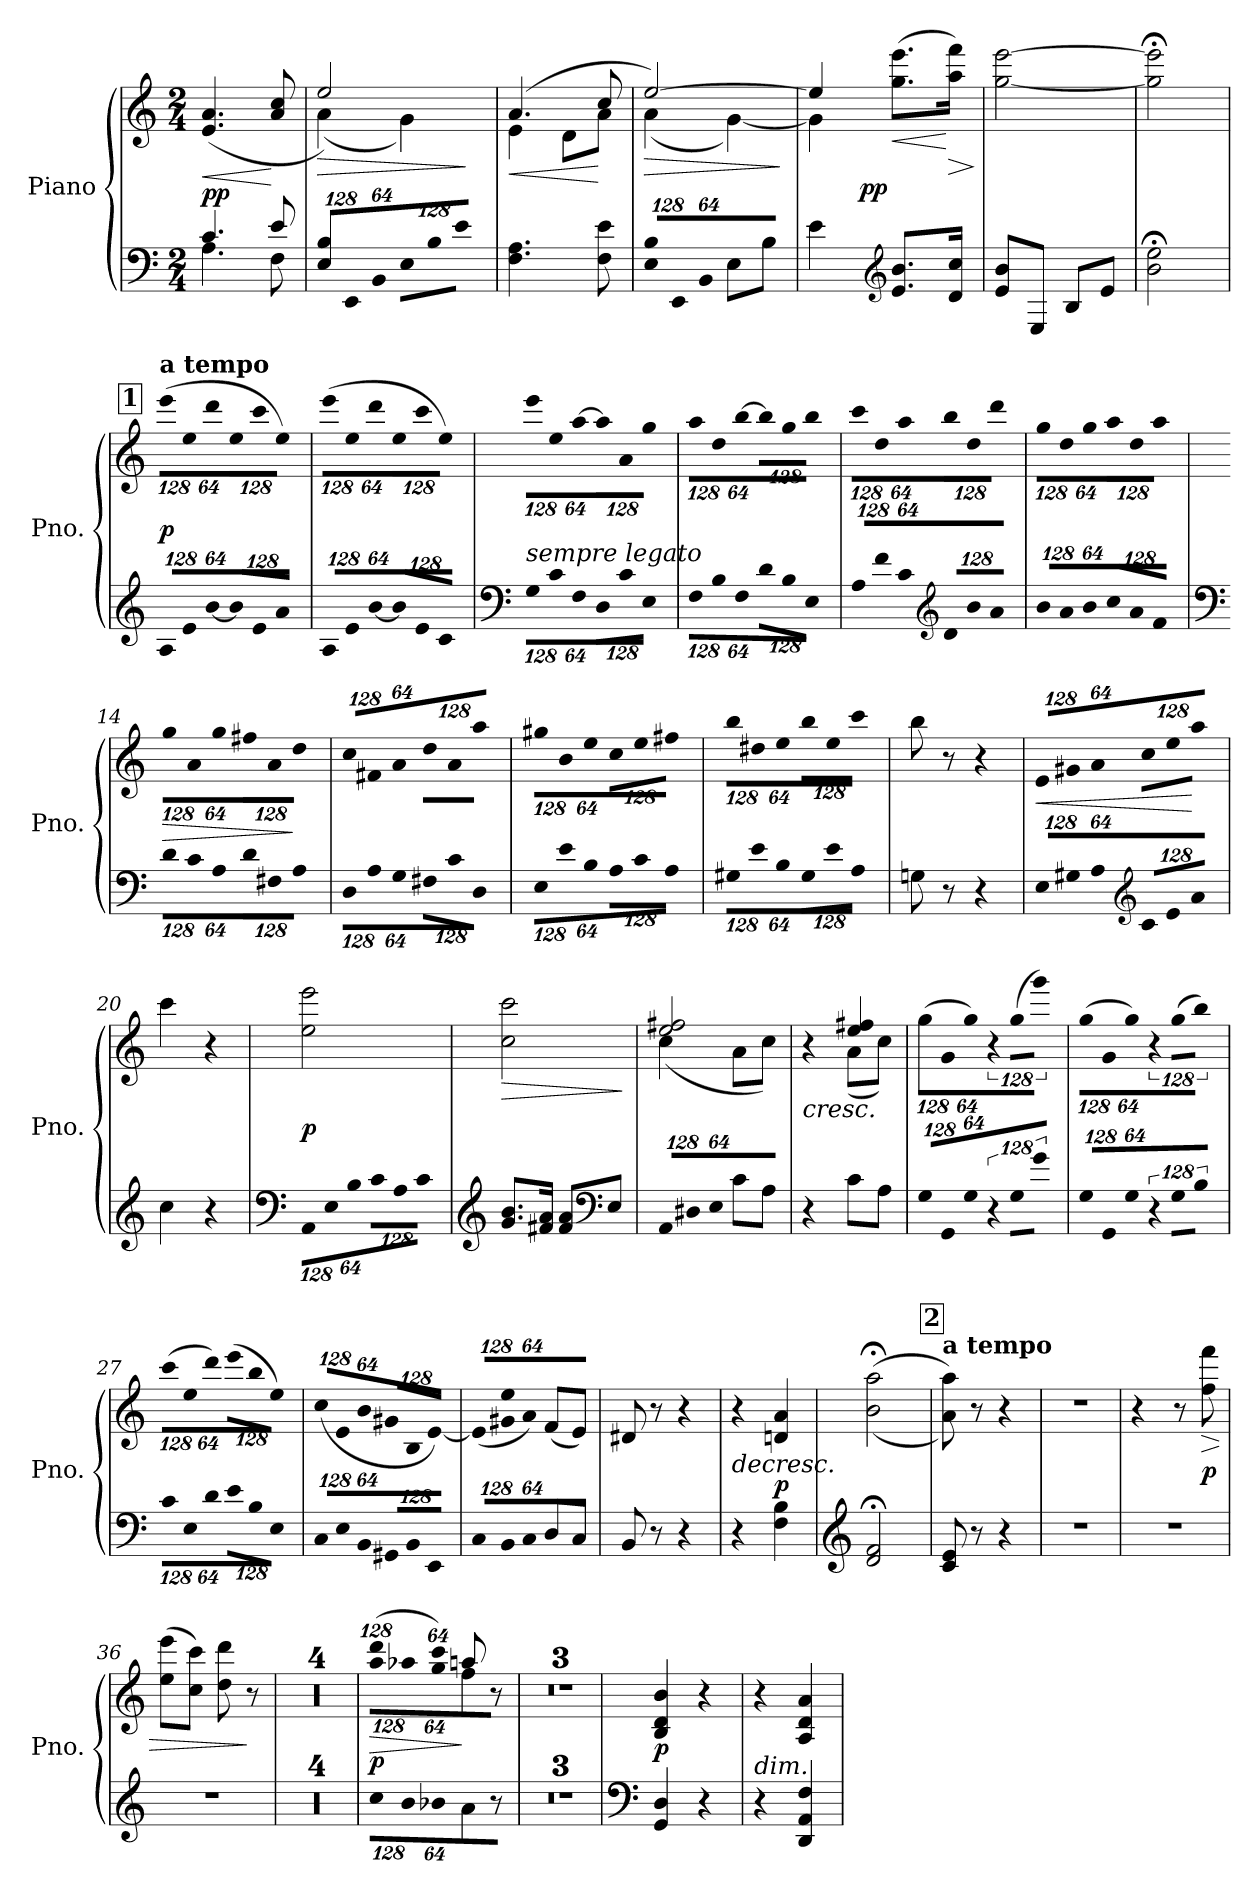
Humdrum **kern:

**kern	**kern	**dynam
*part1	*part1	*part1
*staff2	*staff1	*staff1/2
*I"Piano	*	*
*I'Pno.	*	*
!!LO:PB:g=z
*clefF4	*clefG2	*
*k[]	*k[]	*
*C:	*C:	*
*M2/4	*M2/4	*
*MM52	*MM52	*
=1	=1	=1
*^	*	*
!	!	!	!LO:HP:b
4.ci/	4.Ai\	(4.ei/ 4.ai	< pp
8ei/	8Fi\	8ai/ 8cci	[
*v	*v	*	*
=2	=2	=2
*Xbrackettup	*	*
*^	*	*
!LO:N:vis=8	!	!	!LO:HP:b
*v	*v	*^	*
1024%85Ei/ 1024%85BiL	2eei/)	(4ai\	>
!LO:N:vis=8	!	!	!
1024%85EEi/	.	.	.
!LO:N:vis=8	!	!	!
512%43BBi/J	.	.	.
!LO:N:vis=8	!	!	!
1024%85Ei\L	.	4gi\)	.
!LO:N:vis=8	!	!	!
1024%85Bi\	.	.	.
!LO:N:vis=8	!	!	!
512%43ei\J	.	.	.
*	*v	*v	*
.	.	]
=3	=3	=3
!	!	!LO:HP:b
*	*^	*
4.Fi\ 4.Ai	(4.ai/	4ei\	<
.	.	8di\L	.
8Fi\ 8ei	8cci/	8ai\J	[
=4	=4	=4	=4
!LO:N:vis=8	!	!	!LO:HP:b
1024%85Ei/ 1024%85BiL	[2eei/)	(4ai\	>
!LO:N:vis=8	!	!	!
1024%85EEi/	.	.	.
!LO:N:vis=8	!	!	!
512%43BBi/J	.	.	.
8Ei\L	.	[4gi\)	.
8Bi\J	.	.	.
*	*v	*v	*
.	.	]
=5	=5	=5
*	*^	*
*	*	*^	*
4ei\	4eei/]	4gi\]	8ryy	.
.	.	.	64ryy	.
.	.	.	256.ryy	.
.	.	.	4ryy	pp
*clefG2	*	*	*	*
!	!	!	!	!LO:HP:b
8.ei/ 8.biL	(8.ggi\ 8.eeeiL	4ryy	.	<
.	.	.	16ryy	.
!	!	!	!	!LO:HP:n=1:b
16di/ 16cciJk	16aai\ 16fffiJk)	.	.	[ >
.	.	.	32ryy	.
.	.	.	128ryy	.
.	.	.	512ryy	.
.	.	.	.	]
!!LO:LB:g=z
=6	=6	=6	=6	=6
!	!LO:TX:a:B:t=rit.	!	!	!
*	*v	*v	*v	*
8ei/ 8biL	[2ggi\ [2eeei	.
8Ei/J	.	.
8Bi/L	.	.
8ei/J	.	.
=7	=7	=7
2bi\; 2eei;	2ggi\]; 2eeei];	.
!!LO:REH:place=s1:B:color=#000000:enc=box:fs=13.9518:t=1
=8	=8	=8
!LO:N:vis=8	!	!
*	*Xbrackettup	*
!	!LO:TX:a:B:t=a tempo	!
!	!LO:N:vis=8	!
1024%85Ai/L	(1024%85eeei\L	p
!LO:N:vis=8	!LO:N:vis=8	!
1024%85ei/	1024%85eei\	.
!LO:N:vis=8	!LO:N:vis=8	!
[512%43bi/J	512%43dddi\J	.
!LO:N:vis=8	!LO:N:vis=8	!
1024%85bi/L]	1024%85eei\L	.
!LO:N:vis=8	!LO:N:vis=8	!
1024%85ei/	1024%85ccci\	.
!LO:N:vis=8	!LO:N:vis=8	!
512%43ai/J	512%43eei\J)	.
=9	=9	=9
!LO:N:vis=8	!LO:N:vis=8	!
1024%85Ai/L	(1024%85eeei\L	.
!LO:N:vis=8	!LO:N:vis=8	!
1024%85ei/	1024%85eei\	.
!LO:N:vis=8	!LO:N:vis=8	!
[512%43bi/J	512%43dddi\J	.
!LO:N:vis=8	!LO:N:vis=8	!
1024%85bi/L]	1024%85eei\L	.
!LO:N:vis=8	!LO:N:vis=8	!
1024%85ei/	1024%85ccci\	.
!LO:N:vis=8	!LO:N:vis=8	!
512%43ci/J	512%43eei\J)	.
=10	=10	=10
*clefF4	*	*
!LO:TX:a:i:t=sempre legato	!	!
!LO:N:vis=8	!LO:N:vis=8	!
1024%85Gi\L	1024%85eeei\L	.
!LO:N:vis=8	!LO:N:vis=8	!
1024%85ci\	1024%85eei\	.
!LO:N:vis=8	!LO:N:vis=8	!
512%43Fi\J	[512%43aai\J	.
!LO:N:vis=8	!LO:N:vis=8	!
1024%85Di\L	1024%85aai\L]	.
!LO:N:vis=8	!LO:N:vis=8	!
1024%85ci\	1024%85ai\	.
!LO:N:vis=8	!LO:N:vis=8	!
512%43Ei\J	512%43ggi\J	.
!!LO:LB:g=z
=11	=11	=11
!LO:N:vis=8	!LO:N:vis=8	!
1024%85Fi\L	1024%85aai\L	.
!LO:N:vis=8	!LO:N:vis=8	!
1024%85Bi\	1024%85ddi\	.
!LO:N:vis=8	!LO:N:vis=8	!
512%43Fi\J	[512%43bbi\J	.
!LO:N:vis=8	!LO:N:vis=8	!
1024%85di\L	1024%85bbi\L]	.
!LO:N:vis=8	!LO:N:vis=8	!
1024%85Bi\	1024%85ggi\	.
!LO:N:vis=8	!LO:N:vis=8	!
512%43Ei\J	512%43bbi\J	.
=12	=12	=12
!LO:N:vis=8	!LO:N:vis=8	!
1024%85Ai\L	1024%85ccci\L	.
!LO:N:vis=8	!LO:N:vis=8	!
1024%85fi\	1024%85ddi\	.
!LO:N:vis=8	!LO:N:vis=8	!
512%43ci\J	512%43aai\J	.
*clefG2	*	*
!LO:N:vis=8	!LO:N:vis=8	!
1024%85di/L	1024%85bbi\L	.
!LO:N:vis=8	!LO:N:vis=8	!
1024%85bi/	1024%85ddi\	.
!LO:N:vis=8	!LO:N:vis=8	!
512%43ai/J	512%43dddi\J	.
=13	=13	=13
!LO:N:vis=8	!LO:N:vis=8	!
1024%85bi/L	1024%85ggi\L	.
!LO:N:vis=8	!LO:N:vis=8	!
1024%85ai/	1024%85ddi\	.
!LO:N:vis=8	!LO:N:vis=8	!
512%43bi/J	512%43ggi\J	.
!LO:N:vis=8	!LO:N:vis=8	!
1024%85cci/L	1024%85aai\L	.
!LO:N:vis=8	!LO:N:vis=8	!
1024%85ai/	1024%85ddi\	.
!LO:N:vis=8	!LO:N:vis=8	!
512%43fi/J	512%43aai\J	.
!!LO:LB:g=z
=14	=14	=14
*clefF4	*	*
!LO:N:vis=8	!LO:N:vis=8	!LO:HP:b
1024%85di\L	1024%85ggi\L	>
!LO:N:vis=8	!LO:N:vis=8	!
1024%85ci\	1024%85ai\	.
!LO:N:vis=8	!LO:N:vis=8	!
512%43Ai\J	512%43ggi\J	.
!LO:N:vis=8	!LO:N:vis=8	!
1024%85di\L	1024%85ff#Xi\L	.
!LO:N:vis=8	!LO:N:vis=8	!
1024%85F#Xi\	1024%85ai\	.
!LO:N:vis=8	!LO:N:vis=8	!
512%43Ai\J	512%43ddi\J	]
=15	=15	=15
!LO:N:vis=8	!LO:N:vis=8	!
1024%85Di\L	1024%85cci/L	.
!LO:N:vis=8	!LO:N:vis=8	!
1024%85Ai\	1024%85f#Xi/	.
!LO:N:vis=8	!LO:N:vis=8	!
512%43Gi\J	512%43ai/J	.
!LO:N:vis=8	!LO:N:vis=8	!
1024%85F#Xi\L	1024%85ddi\L	.
!LO:N:vis=8	!LO:N:vis=8	!
1024%85ci\	1024%85ai\	.
!LO:N:vis=8	!LO:N:vis=8	!
512%43Di\J	512%43aai\J	.
=16	=16	=16
!LO:N:vis=8	!LO:N:vis=8	!
1024%85Ei\L	1024%85gg#Xi\L	.
!LO:N:vis=8	!LO:N:vis=8	!
1024%85ei\	1024%85bi\	.
!LO:N:vis=8	!LO:N:vis=8	!
512%43Bi\J	512%43eei\J	.
!LO:N:vis=8	!LO:N:vis=8	!
1024%85Ai\L	1024%85cci\L	.
!LO:N:vis=8	!LO:N:vis=8	!
1024%85ci\	1024%85eei\	.
!LO:N:vis=8	!LO:N:vis=8	!
512%43Ai\J	512%43ff#Xi\J	.
=17	=17	=17
!LO:N:vis=8	!LO:N:vis=8	!
1024%85G#Xi\L	1024%85bbi\L	.
!LO:N:vis=8	!LO:N:vis=8	!
1024%85ei\	1024%85dd#Xi\	.
!LO:N:vis=8	!LO:N:vis=8	!
512%43Bi\J	512%43eei\J	.
!LO:N:vis=8	!LO:N:vis=8	!
1024%85G#i\L	1024%85bbi\L	.
!LO:N:vis=8	!LO:N:vis=8	!
1024%85ei\	1024%85eei\	.
!LO:N:vis=8	!LO:N:vis=8	!
512%43Ai\J	512%43ccci\J	.
=18	=18	=18
8Gni\	8bbi\	.
8r	8r	.
4r	4r	.
!!LO:LB:g=z
=19	=19	=19
!LO:N:vis=8	!LO:N:vis=8	!LO:HP:b
1024%85Ei\L	1024%85ei/L	<
!LO:N:vis=8	!LO:N:vis=8	!
1024%85G#Xi\	1024%85g#Xi/	.
!LO:N:vis=8	!LO:N:vis=8	!
512%43Ai\J	512%43ai/J	.
*clefG2	*	*
!LO:N:vis=8	!LO:N:vis=8	!
1024%85ci/L	1024%85cci\L	.
!LO:N:vis=8	!LO:N:vis=8	!
1024%85ei/	1024%85eei\	.
!LO:N:vis=8	!LO:N:vis=8	!
512%43ai/J	512%43aai\J	[
=20	=20	=20
4cci\	4ccci\	.
4r	4r	.
=21	=21	=21
*clefF4	*	*
!LO:N:vis=8	!	!
1024%85AAi\L	2eei\ 2eeei	p
!LO:N:vis=8	!	!
1024%85Ei\	.	.
!LO:N:vis=8	!	!
512%43Bi\J	.	.
!LO:N:vis=8	!	!
1024%85ci\L	.	.
!LO:N:vis=8	!	!
1024%85Ai\	.	.
!LO:N:vis=8	!	!
512%43ci\J	.	.
=22	=22	=22
*clefG2	*	*
!	!	!LO:HP:b
8.gi/ 8.biL	2cci\ 2ccci	>
16f#Xi/ 16aiJk	.	.
8f#i/ 8aiL	.	.
*clefF4	*	*
8Ei/J	.	.
.	.	]
=23	=23	=23
!	!LO:TX:b:i:t=dim.	!
!LO:N:vis=8	!	!
*	*^	*
1024%85AAi/L	2eei/ 2ff#Xi	(4cci\	.
!LO:N:vis=8	!	!	!
1024%85D#Xi/	.	.	.
!LO:N:vis=8	!	!	!
512%43Ei/J	.	.	.
8ci\L	.	8ai\L	.
8Ai\J	.	8cci\J)	.
=24	=24	=24	=24
!	!LO:TX:b:i:t=cresc.	!	!
4r	4r	4ryy	.
8ci\L	4eei/ 4ff#Xi	(8ai\L	.
8Ai\J	.	8cci\J)	.
*	*v	*v	*
!!LO:LB:g=z
=25	=25	=25
*	*MM52	*
*	*^	*
!LO:N:vis=8	!LO:N:vis=8	!	!
*	*v	*v	*
1024%85Gi/L	(1024%85ggi\L	.
!LO:N:vis=8	!LO:N:vis=8	!
1024%85GGi/	1024%85gi\	.
!LO:N:vis=8	!LO:N:vis=8	!
512%43Gi/J	512%43ggi\J)	.
*brackettup	*	*
!LO:N:vis=8	!	!
*	*brackettup	*
!	!LO:N:vis=8	!
1024%85r	1024%85r	.
!LO:N:vis=8	!LO:N:vis=8	!
1024%85Gi\L	(1024%85ggi\L	.
!LO:N:vis=8	!LO:N:vis=8	!
512%43gi\J	512%43gggi\J)	.
=26	=26	=26
*Xbrackettup	*	*
!LO:N:vis=8	!	!
*	*Xbrackettup	*
!	!LO:N:vis=8	!
1024%85Gi/L	(1024%85ggi\L	.
!LO:N:vis=8	!LO:N:vis=8	!
1024%85GGi/	1024%85gi\	.
!LO:N:vis=8	!LO:N:vis=8	!
512%43Gi/J	512%43ggi\J)	.
*brackettup	*	*
!LO:N:vis=8	!	!
*	*brackettup	*
!	!LO:N:vis=8	!
1024%85r	1024%85r	.
!LO:N:vis=8	!LO:N:vis=8	!
1024%85Gi\L	(1024%85ggi\L	.
!LO:N:vis=8	!LO:N:vis=8	!
512%43Bi\J	512%43bbi\J)	.
=27	=27	=27
*Xbrackettup	*	*
!LO:N:vis=8	!	!
*	*Xbrackettup	*
!	!LO:N:vis=8	!
1024%85ci\L	(1024%85ccci\L	.
!LO:N:vis=8	!LO:N:vis=8	!
1024%85Ei\	1024%85eei\	.
!LO:N:vis=8	!LO:N:vis=8	!
512%43di\J	512%43dddi\J)	.
!LO:N:vis=8	!LO:N:vis=8	!
1024%85ei\L	(1024%85eeei\L	.
!LO:N:vis=8	!LO:N:vis=8	!
1024%85Bi\	1024%85bbi\	.
!LO:N:vis=8	!LO:N:vis=8	!
512%43Ei\J	512%43eei\J)	.
=28	=28	=28
!LO:N:vis=8	!LO:N:vis=8	!
1024%85Ci/L	(1024%85cci/L	.
!LO:N:vis=8	!LO:N:vis=8	!
1024%85Ei/	1024%85ei/	.
!LO:N:vis=8	!LO:N:vis=8	!
512%43BBi/J	512%43bi/J	.
!LO:N:vis=8	!LO:N:vis=8	!
1024%85GG#Xi/L	1024%85g#Xi/L	.
!LO:N:vis=8	!LO:N:vis=8	!
1024%85BBi/	1024%85Bi/	.
!LO:N:vis=8	!LO:N:vis=8	!
512%43EEi/J	[512%43ei/J)	.
=29	=29	=29
!LO:N:vis=8	!LO:N:vis=8	!
1024%85Ci/L	(1024%85ei/L]	.
!LO:N:vis=8	!LO:N:vis=8	!
1024%85BBi/	1024%85g#Xi/ 1024%85eei	.
!LO:N:vis=8	!LO:N:vis=8	!
512%43Ci/J	512%43ai/J)	.
8Di/L	(8fi/L	.
8Ci/J	8ei/J)	.
=30	=30	=30
8BBi/	8d#Xi/	.
8r	8r	.
4r	4r	.
=31	=31	=31
!	!	!LO:HP:b
4r	4r	>
4Fi\ 4Bi	4dni/ 4ai	p
.	.	]
!!LO:PB:g=z
=32	=32	=32
*clefG2	*	*
2di/; 2fi;	((2bi\; 2aai;	.
!!LO:REH:place=s1:B:color=#000000:enc=box:fs=13.9518:t=2
=33	=33	=33
!	!LO:TX:a:B:t=a tempo	!
8ci/ 8ei	8ai\ 8aai))	.
8r	8r	.
4r	4r	.
=34	=34	=34
!LO:N:vis=1	!LO:N:vis=1	!
2r	2r	.
=35	=35	=35
!LO:N:vis=1	!	!
2r	4r	.
.	8r	.
!	!	!LO:HP:b
.	8ffi\ 8fffi	> p
=36	=36	=36
!LO:N:vis=1	!	!
2r	(8eei\ 8eeeiL	.
.	8cci\ 8ccciJ)	.
.	8ddi\ 8dddi	.
.	8r	]
=37	=37	=37
2r	2r	.
=38	=38	=38
2r	2r	.
=39	=39	=39
2r	2r	.
=40	=40	=40
2r	2r	.
=41	=41	=41
*	*^	*
!LO:N:vis=8	!LO:N:vis=4	!LO:N:vis=8	!LO:HP:b
1024%85cci\L	(512%85dddi/	1024%85aai\L	> p
!LO:N:vis=8	!	!LO:N:vis=8	!
1024%85bi\	.	1024%85aa-Xi\	.
!LO:N:vis=8	!LO:N:vis=8	!LO:N:vis=8	!
512%43b-Xi\J	512%43ccci/)	512%43ggi\J	.
8ai/	8aani/	8ffi\	]
8r	8r	8ryy	.
*	*v	*v	*
!!LO:LB:g=z
=42	=42	=42
2r	2r	.
=43	=43	=43
2r	2r	.
=44	=44	=44
2r	2r	.
=45	=45	=45
*clefF4	*	*
4GGi/ 4Di	4Bi/ 4di 4bi	p
4r	4r	.
=46	=46	=46
!LO:TX:a:i:t=dim.	!	!
4r	4r	.
4DDi/ 4AAi 4Fi	4Ai/ 4di 4ai	.
=	=	=
*-	*-	*-
